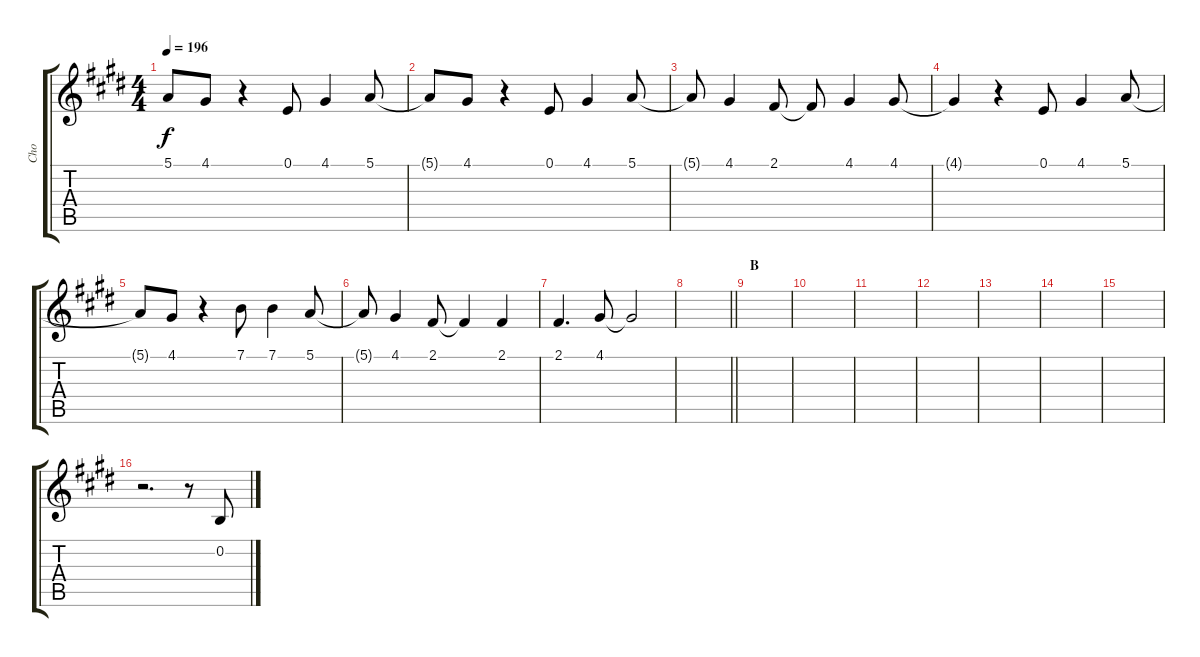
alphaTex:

\track ("Cho" "Cho") {instrument flute}
\staff {score tabs}
\tuning (E4 B3 G3 D3 A2 E2) {hide}
\ts (4 4)
\tempo 196
\clef g2
\ks e
5.1{t}.8{dy f} 4.1.8 r.4 0.1.8 4.1.4 5.1.8 |
5.1{t}.8 4.1.8 r.4 0.1.8 4.1.4 5.1.8 |
5.1{t}.8 4.1.4 2.1.8 2.1{t}.8 4.1.4 4.1.8 |
4.1{t}.4 r.4 0.1.8 4.1.4 5.1.8 |
5.1{t}.8 4.1.8 r.4 7.1.8 7.1.4 5.1.8 |
5.1{t}.8 4.1.4 2.1.8 2.1{t}.4 2.1.4 |
2.1.4{d} 4.1.8 4.1{t}.2 |
\barLineRight lightlight
|
\section ("" "B")
|
|
|
|
|
|
|
r.2{d} r.8 0.2.8
